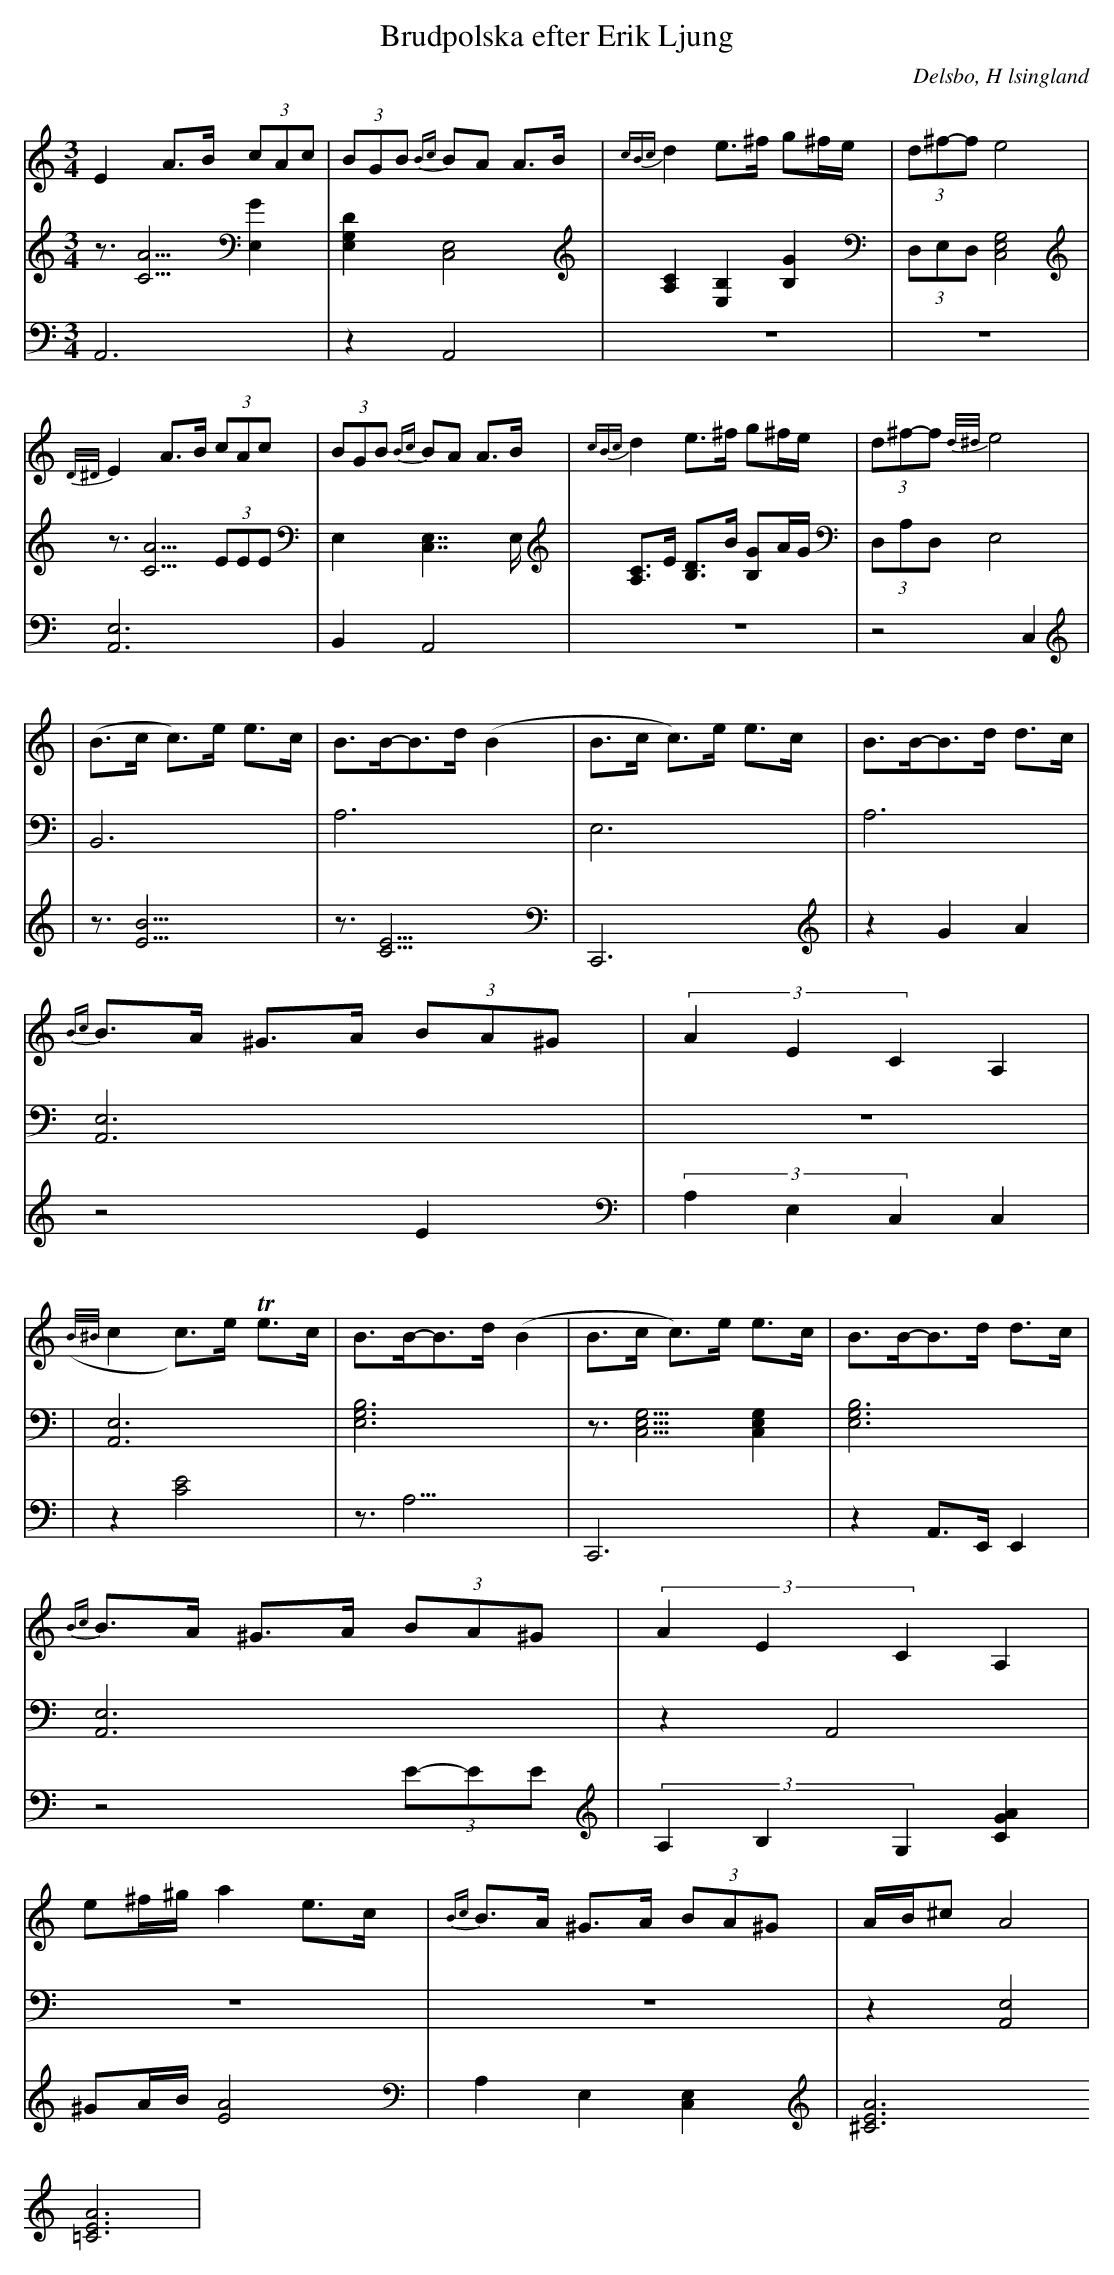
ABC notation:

X:1
T: Brudpolska efter Erik Ljung
Q: 105
O: Delsbo, H lsingland
M: 3/4
L: 1/8
K: Am
V:1
V:2
V:3 =Merge
V:1
E2 A>B (3cAc| (3BGB {Bc}BA A>B|{cBc}d2 e>^f g^f/e/|(3d^f-f e4 |
{D/^D/}E2 A>B (3cAc| (3BGB {Bc}BA A>B|{cBc}d2 e>^f g^f/e/|(3d^f-f {d/^d/}e4 |
|(B>c c)>e e>c|B>B-B>d (B2|B>c c)>e e>c|B>B-B>d d>c|
{Bc}B>A ^G>A (3BA^G|(3A2E2C2 A,2|
({B/^B/}c2 c)>e Te>c|B>B-B>d (B2|B>c c)>e e>c|B>B-B>d d>c|
{Bc}B>A ^G>A (3BA^G|(3A2E2C2 A,2|
e^f/^g/ a2 e>c|{Bc}B>A ^G>A (3BA^G|A/B/^c A4|
V:2
z3/2[A5/2C5/2] [E,2G2]|[D2E,2G,2] [C,4E,4]|[A,2C2] [E,2B,2] [B,2G2]|(3D,E,D, [E,4G,4C,4]|
z3/2 [A5/2C5/2] (3EEE|E,2 [C,7/2E,7/2]E,/|[A,C]>E [B,D]>B [B,G]A/G/|(3D,A,D, [E,4]|
|[B,,6]|[A,6]|E,6|A,6|
[A,,6E,6]|z6|
|[A,,6E,6]|[E,6G,6B,6]|z3/2[E,5/2G,5/2C,5/2] [E,2G,2C,2]|[E,6G,6B,6]|
[A,,6E,6]|z2 A,,4|
z6|z6|z2 [A,,4E,4]|
V:3
A,,6|z2 A,,4|z6|z6|
[A,,6E,6]|B,,2 A,,4|z6|z4  C,2|
|z3/2[B9/2E9/2]|z3/2[C9/2E9/2]|C,,6|z2 G2 A2|
z4 E2|(3A,2E,2C,2 [C,2]|
|z2 [C4E4]|z3<A,3|C,,6|z2 A,,>E,, E,,2|
z4 (3E-EE|(3A,2B,2G,2 [G2A2C2]|
^GA/B/ [A4E4]|A,2 E,2 [C,2E,2]|[A6^C6E6] [A6=C6E6]|
